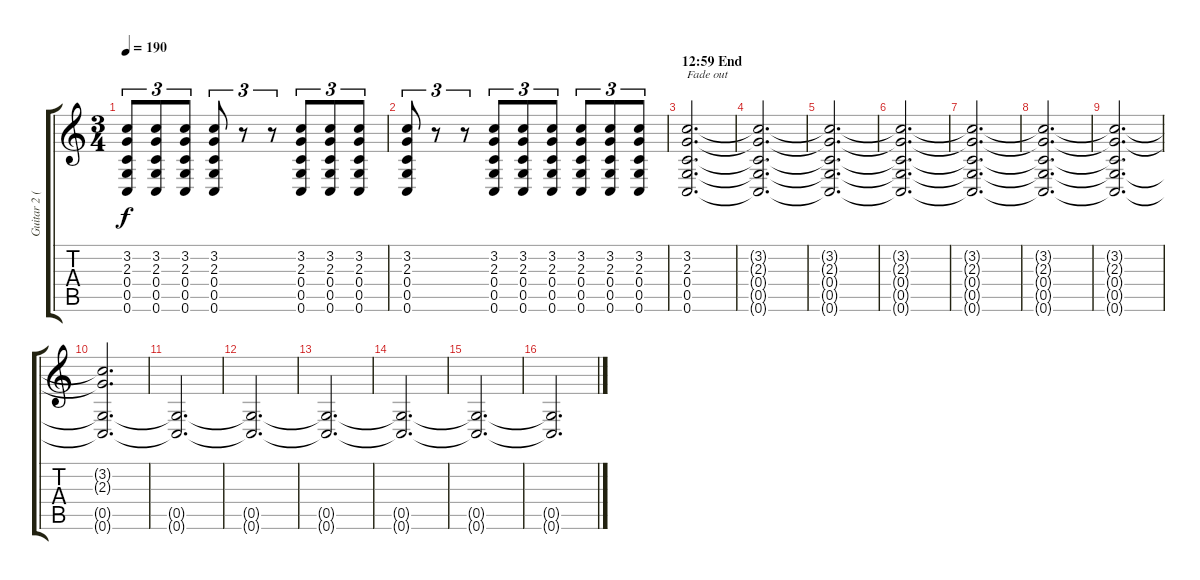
\track ("Guitar 2 (Jari)" "Guitar 2 (") {instrument distortionguitar}
\staff {score tabs}
\tuning (D4 A3 F3 C3 G2 C2) {hide}
\ts (3 4)
\tempo 190
\clef g2
\ks c
(3.2 2.3 0.4 0.5 0.6).8{tu (3 2) dy f} (3.2 2.3 0.4 0.5 0.6).8{tu (3 2)} (3.2 2.3 0.4 0.5 0.6).8{tu (3 2)} (3.2 2.3 0.4 0.5 0.6).8{tu (3 2)} r.8{tu (3 2)} r.8{tu (3 2)} (3.2 2.3 0.4 0.5 0.6).8{tu (3 2)} (3.2 2.3 0.4 0.5 0.6).8{tu (3 2)} (3.2 2.3 0.4 0.5 0.6).8{tu (3 2)} |
(3.2 2.3 0.4 0.5 0.6).8{tu (3 2)} r.8{tu (3 2)} r.8{tu (3 2)} (3.2 2.3 0.4 0.5 0.6).8{tu (3 2)} (3.2 2.3 0.4 0.5 0.6).8{tu (3 2)} (3.2 2.3 0.4 0.5 0.6).8{tu (3 2)} (3.2 2.3 0.4 0.5 0.6).8{tu (3 2)} (3.2 2.3 0.4 0.5 0.6).8{tu (3 2)} (3.2 2.3 0.4 0.5 0.6).8{tu (3 2)} |
\section ("" "12:59 End")
(3.2 2.3 0.4 0.5 0.6).2{d txt "Fade out"} |
(3.2{t} 2.3{t} 0.4{t} 0.5{t} 0.6{t}).2{d} |
(3.2{t} 2.3{t} 0.4{t} 0.5{t} 0.6{t}).2{d} |
(3.2{t} 2.3{t} 0.4{t} 0.5{t} 0.6{t}).2{d} |
(3.2{t} 2.3{t} 0.4{t} 0.5{t} 0.6{t}).2{d} |
(3.2{t} 2.3{t} 0.4{t} 0.5{t} 0.6{t}).2{d} |
(3.2{t} 2.3{t} 0.4{t} 0.5{t} 0.6{t}).2{d} |
(3.2{t} 2.3{t} 0.5{t} 0.6{t}).2{d} |
(0.5{t} 0.6{t}).2{d} |
(0.5{t} 0.6{t}).2{d} |
(0.5{t} 0.6{t}).2{d} |
(0.5{t} 0.6{t}).2{d} |
(0.5{t} 0.6{t}).2{d} |
(0.5{t} 0.6{t}).2{d}
